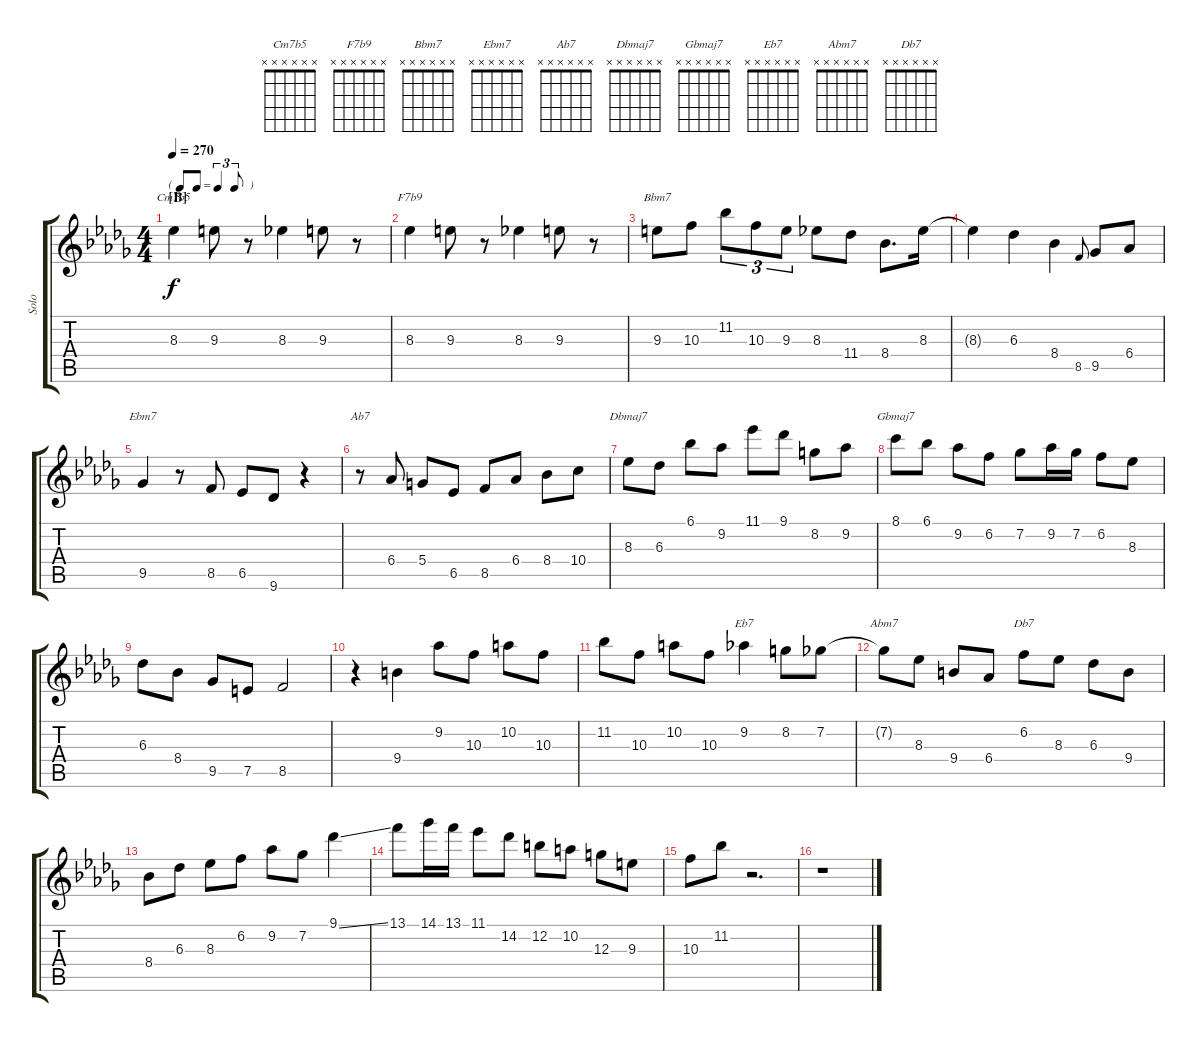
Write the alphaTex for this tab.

\track ("Solo" "Solo") {instrument electricguitarjazz}
\staff {score tabs}
\tuning (E4 B3 G3 D3 A2 E2) {hide}
\chord ("Cm7b5" x x x x x x)
\chord ("F7b9" x x x x x x)
\chord ("Bbm7" x x x x x x)
\chord ("Ebm7" x x x x x x)
\chord ("Ab7" x x x x x x)
\chord ("Dbmaj7" x x x x x x)
\chord ("Gbmaj7" x x x x x x)
\chord ("Eb7" x x x x x x)
\chord ("Abm7" x x x x x x)
\chord ("Db7" x x x x x x)
\ts (4 4)
\tf triplet8th
\section ("" "[B]")
\tempo 270
\clef g2
\ks bbminor
8.3.4{ch "Cm7b5" dy f} 9.3.8 r.8 8.3.4 9.3.8 r.8 |
8.3.4{ch "F7b9"} 9.3.8 r.8 8.3.4 9.3.8 r.8 |
9.3.8{ch "Bbm7"} 10.3.8 11.2.8{tu (3 2)} 10.3.8{tu (3 2)} 9.3.8{tu (3 2)} 8.3.8 11.4.8 8.4.8{d} 8.3.16 |
8.3{t}.4 6.3.4 8.4.4 8.5.8{gr onbeat} 9.5.8 6.4.8 |
9.5.4{ch "Ebm7"} r.8 8.5.8 6.5.8 9.6.8 r.4 |
r.8{ch "Ab7"} 6.4.8 5.4.8 6.5.8 8.5.8 6.4.8 8.4.8 10.4.8 |
8.3.8{ch "Dbmaj7"} 6.3.8 6.1.8 9.2.8 11.1.8 9.1.8 8.2.8 9.2.8 |
8.1.8{ch "Gbmaj7"} 6.1.8 9.2.8 6.2.8 7.2.8 9.2.16 7.2.16 6.2.8 8.3.8 |
6.3.8 8.4.8 9.5.8 7.5.8 8.5.2 |
r.4 9.4.4 9.2.8 10.3.8 10.2.8 10.3.8 |
11.2.8 10.3.8 10.2.8 10.3.8 9.2.4{ch "Eb7"} 8.2.8 7.2.8 |
7.2{t}.8{ch "Abm7"} 8.3.8 9.4.8 6.4.8 6.2.8{ch "Db7"} 8.3.8 6.3.8 9.4.8 |
8.4.8 6.3.8 8.3.8 6.2.8 9.2.8 7.2.8 9.1{ss}.4 |
13.1.8 14.1.16 13.1.16 11.1.8 14.2.8 12.2.8 10.2.8 12.3.8 9.3.8 |
10.3.8 11.2.8 r.2{d} |
r.1
